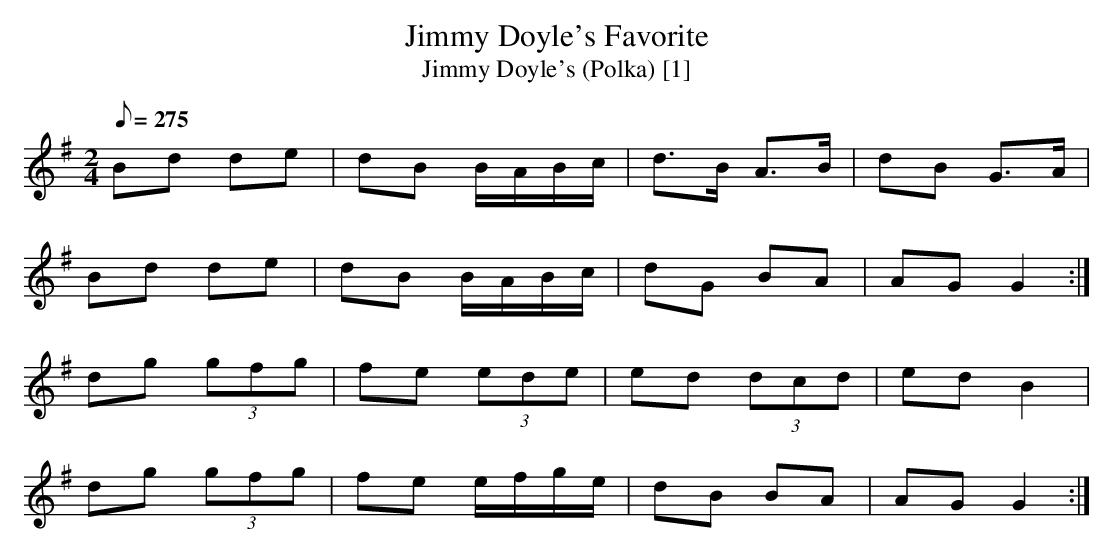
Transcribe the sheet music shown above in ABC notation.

X:1
T: Jimmy Doyle's Favorite
T: Jimmy Doyle's (Polka) [1]
M: 2/4
L: 1/8
Q: 275
K: G
Bd de | dB B/A/B/c/ | d>B A>B | dB G>A |
Bd de | dB B/A/B/c/ | dG BA | AG G2 :|
dg (3gfg | fe (3ede | ed (3dcd | ed B2 |
dg (3gfg | fe e/f/g/e/ | dB BA | AG G2 :|
